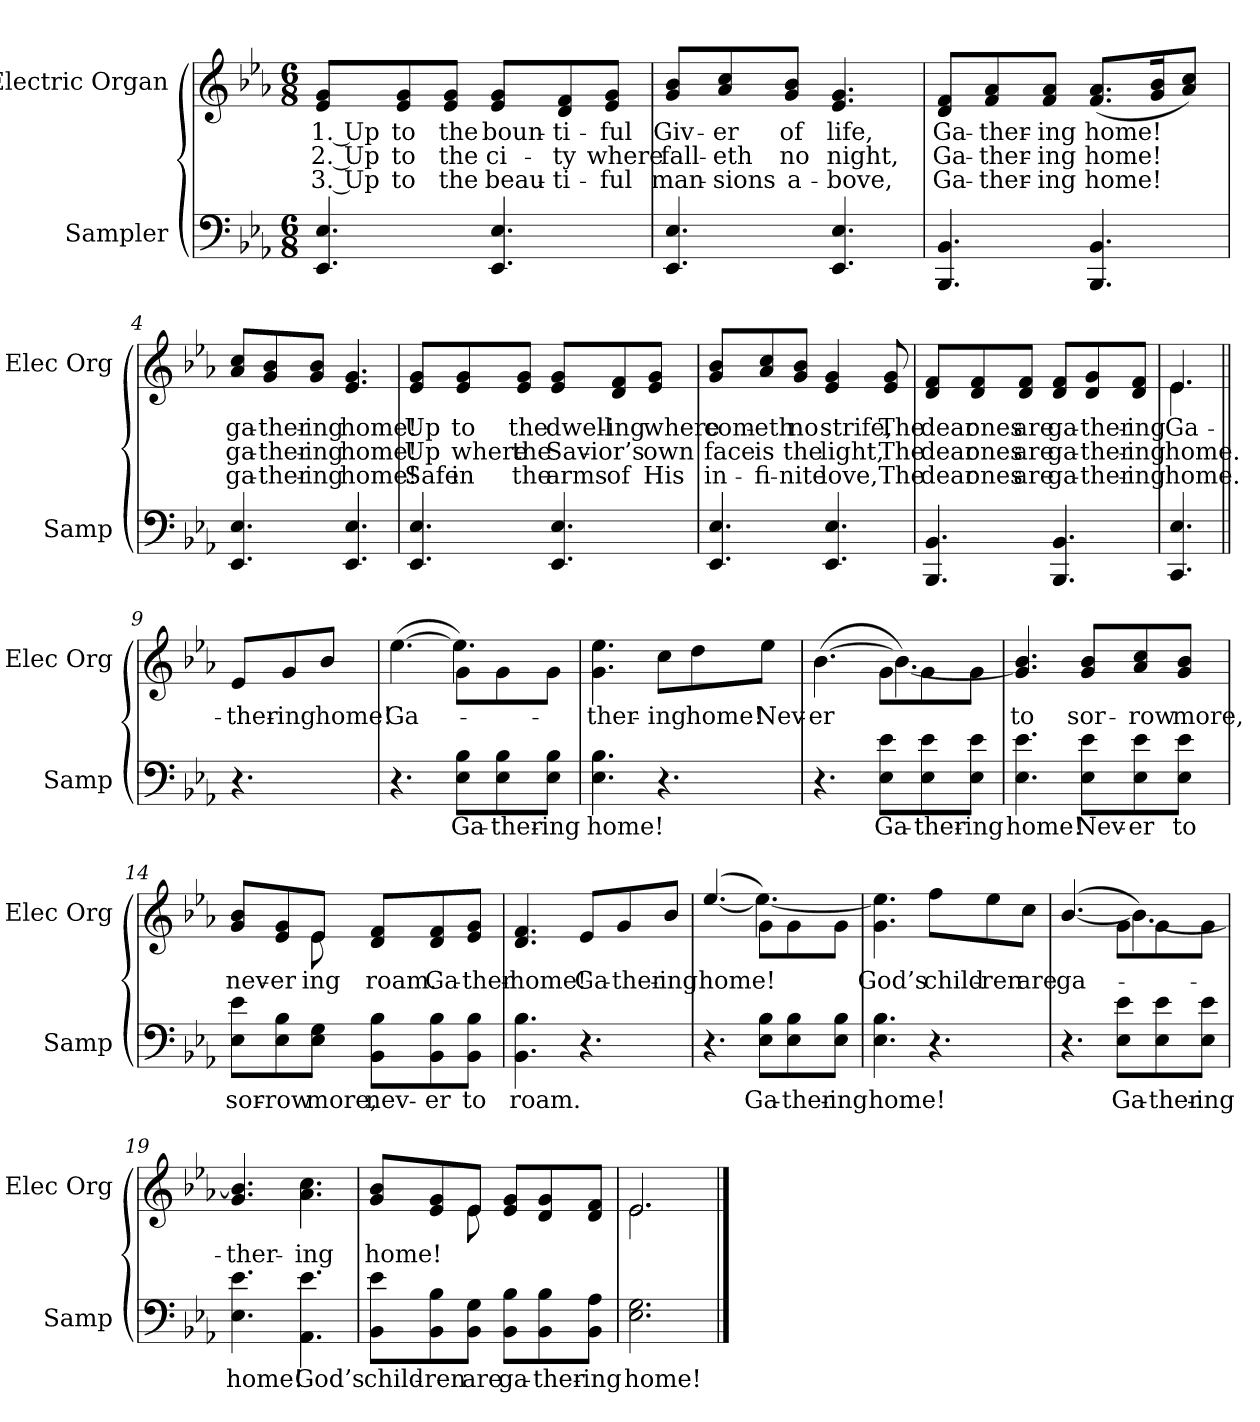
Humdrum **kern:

**kern	**text	**kern	**text	**text	**text
*part2	*part2	*part1	*part1	*part1	*part1
*staff2	*staff2	*staff1	*staff1	*staff1	*staff1
*I"Sampler	*	*I"Electric Organ	*	*	*
*I'Samp	*	*I'Elec Org	*	*	*
*clefF4	*	*clefG2	*	*	*
*k[b-e-a-]	*	*k[b-e-a-]	*	*	*
*E-:	*	*E-:	*	*	*
*M6/8	*	*M6/8	*	*	*
=1	=1	=1	=1	=1	=1
4.EE- 4.E-	.	8e-/ 8g/L	1. Up	2. Up	3. Up
.	.	8e-/ 8g/	to	to	to
.	.	8e-/ 8g/J	the	the	the
4.EE- 4.E-	.	8e-/ 8g/L	boun-	ci-	beau-
.	.	8d/ 8f/	-ti-	-ty	-ti-
.	.	8e-/ 8g/J	-ful	where	-ful
=2	=2	=2	=2	=2	=2
4.EE- 4.E-	.	8g/ 8b-/L	Giv-	fall-	man-
.	.	8a-/ 8cc/	-er	-eth	-sions
.	.	8g/ 8b-/J	of	no	a-
4.EE- 4.E-	.	4.e- 4.g	life,	night,	-bove,
=3	=3	=3	=3	=3	=3
4.BBB- 4.BB-	.	8d/ 8f/L	Ga-	Ga-	Ga-
.	.	8f/ 8a-/	-ther-	-ther-	-ther-
.	.	8f/ 8a-/J	-ing	-ing	-ing
4.BBB- 4.BB-	.	(8.f/ 8.a-/L	home!	home!	home!
.	.	16g/ 16b-/K	.	.	.
.	.	8a-/ 8cc/J)	.	.	.
=4	=4	=4	=4	=4	=4
4.EE- 4.E-	.	8a-/ 8cc/L	ga-	ga-	ga-
.	.	8g/ 8b-/	-ther-	-ther-	-ther-
.	.	8g/ 8b-/J	-ing	-ing	-ing
4.EE- 4.E-	.	4.e- 4.g	home!	home!	home!
=5	=5	=5	=5	=5	=5
4.EE- 4.E-	.	8e-/ 8g/L	Up	Up	Safe
.	.	8e-/ 8g/	to	where	in
.	.	8e-/ 8g/J	the	the	the
4.EE- 4.E-	.	8e-/ 8g/L	dwell-	Sav-	arms
.	.	8d/ 8f/	-ing	-ior’s	of
.	.	8e-/ 8g/J	where	own	His
=6	=6	=6	=6	=6	=6
4.EE- 4.E-	.	8g/ 8b-/L	com-	face	in-
.	.	8a-/ 8cc/	-eth	is	-fi-
.	.	8g/ 8b-/J	no	the	-nite
4.EE- 4.E-	.	4e- 4g	strife,	light,	love,
.	.	8e- 8g	The	The	The
=7	=7	=7	=7	=7	=7
4.BBB- 4.BB-	.	8d/ 8f/L	dear	dear	dear
.	.	8d/ 8f/	ones	ones	ones
.	.	8d/ 8f/J	are	are	are
4.BBB- 4.BB-	.	8d/ 8f/L	ga-	ga-	ga-
.	.	8d/ 8g/	-ther-	-ther-	-ther-
.	.	8d/ 8f/J	-ing	-ing	-ing
=8	=8	=8	=8	=8	=8
*	*	*^	*	*	*
4.CC 4.E-	.	4.e-/	4.e-	Ga-	home.	home.
=9||	=9||	=9||	=9||	=9||	=9||	=9||
!	!	!LO:TX:t=Refrain	!	!	!	!
*	*	*v	*v	*	*	*
4.r	.	8e-/L	-ther-	.	.
.	.	8g/	-ing	.	.
.	.	8b-/J	home!	.	.
=10	=10	=10	=10	=10	=10
*	*	*^	*	*	*
4.r	.	([4.ee-	4.ryy	Ga-	.	.
8E-\ 8B-\L	Ga-	8g\L	4.ee-])	.	.	.
8E-\ 8B-\	-ther-	8g\	.	.	.	.
8E-\ 8B-\J	-ing	8g\J	.	.	.	.
*	*	*v	*v	*	*	*
=11	=11	=11	=11	=11	=11
4.E- 4.B-	home!	4.g 4.ee-	-ther-	.	.
4.r	.	8cc\L	-ing	.	.
.	.	8dd\	home!	.	.
.	.	8ee-\J	Nev-	.	.
=12	=12	=12	=12	=12	=12
*	*	*^	*	*	*
4.r	.	([4.b-	4.ryy	-er	.	.
8E-\ 8e-\L	Ga-	8g\L	4.b-_)	.	.	.
8E-\ 8e-\	-ther-	8g\	.	.	.	.
8E-\ 8e-\J	-ing	8g\J	.	.	.	.
*	*	*v	*v	*	*	*
=13	=13	=13	=13	=13	=13
4.E- 4.e-	home!	4.g 4.b-]	to	.	.
8E-\ 8e-\L	Nev-	8g/ 8b-/L	sor-	.	.
8E-\ 8e-\	-er	8a-/ 8cc/	-row	.	.
8E-\ 8e-\J	to	8g/ 8b-/J	more,	.	.
=14	=14	=14	=14	=14	=14
*	*	*^	*	*	*
8E-\ 8e-\L	sor-	8g/ 8b-/L	4ryy	nev-	.	.
8E-\ 8B-\	-row	8e-/ 8g/	.	-er	.	.
8E-\ 8G\J	more,	8e-/J	8e-	-ing	.	.
8BB-\ 8B-\L	nev-	8d/ 8f/L	4.ryy	roam.	.	.
8BB-\ 8B-\	-er	8d/ 8f/	.	Ga-	.	.
8BB-\ 8B-\J	to	8e-/ 8g/J	.	-ther-	.	.
*	*	*v	*v	*	*	*
=15	=15	=15	=15	=15	=15
4.BB- 4.B-	roam.	4.d 4.f	home!	.	.
4.r	.	8e-/L	Ga-	.	.
.	.	8g/	-ther-	.	.
.	.	8b-/J	-ing	.	.
=16	=16	=16	=16	=16	=16
*	*	*^	*	*	*
4.r	.	([4.ee-/	4.ryy	home!	.	.
8E-\ 8B-\L	Ga-	8g\L	4.ee-_)	.	.	.
8E-\ 8B-\	-ther-	8g\	.	.	.	.
8E-\ 8B-\J	-ing	8g\J	.	.	.	.
*	*	*v	*v	*	*	*
=17	=17	=17	=17	=17	=17
4.E- 4.B-	home!	4.g 4.ee-]	God’s	.	.
4.r	.	8ff\L	child-	.	.
.	.	8ee-\	-ren	.	.
.	.	8cc\J	are	.	.
=18	=18	=18	=18	=18	=18
*	*	*^	*	*	*
4.r	.	([4.b-/	4.ryy	ga-	.	.
8E-\ 8e-\L	Ga-	8g\L	4.b-_)	.	.	.
8E-\ 8e-\	-ther-	8g\	.	.	.	.
8E-\ 8e-\J	-ing	8g\J	.	.	.	.
*	*	*v	*v	*	*	*
=19	=19	=19	=19	=19	=19
4.E- 4.e-	home!	4.g 4.b-]	-ther-	.	.
4.AA- 4.e-	God’s	4.a- 4.cc	-ing	.	.
=20	=20	=20	=20	=20	=20
*	*	*^	*	*	*
8BB-\ 8e-\L	child-	8g/ 8b-/L	4ryy	home!	.	.
8BB-\ 8B-\	-ren	8e-/ 8g/	.	.	.	.
8BB-\ 8G\J	are	8e-/J	8e-	.	.	.
8BB-\ 8B-\L	ga-	8e-/ 8g/L	4.ryy	.	.	.
8BB-\ 8B-\	-ther-	8d/ 8g/	.	.	.	.
8BB-\ 8A-\J	-ing	8d/ 8f/J	.	.	.	.
=21	=21	=21	=21	=21	=21	=21
2.E- 2.G	home!	2.e-/	2.e-	.	.	.
*	*	*v	*v	*	*	*
==	==	==	==	==	==
*-	*-	*-	*-	*-	*-
